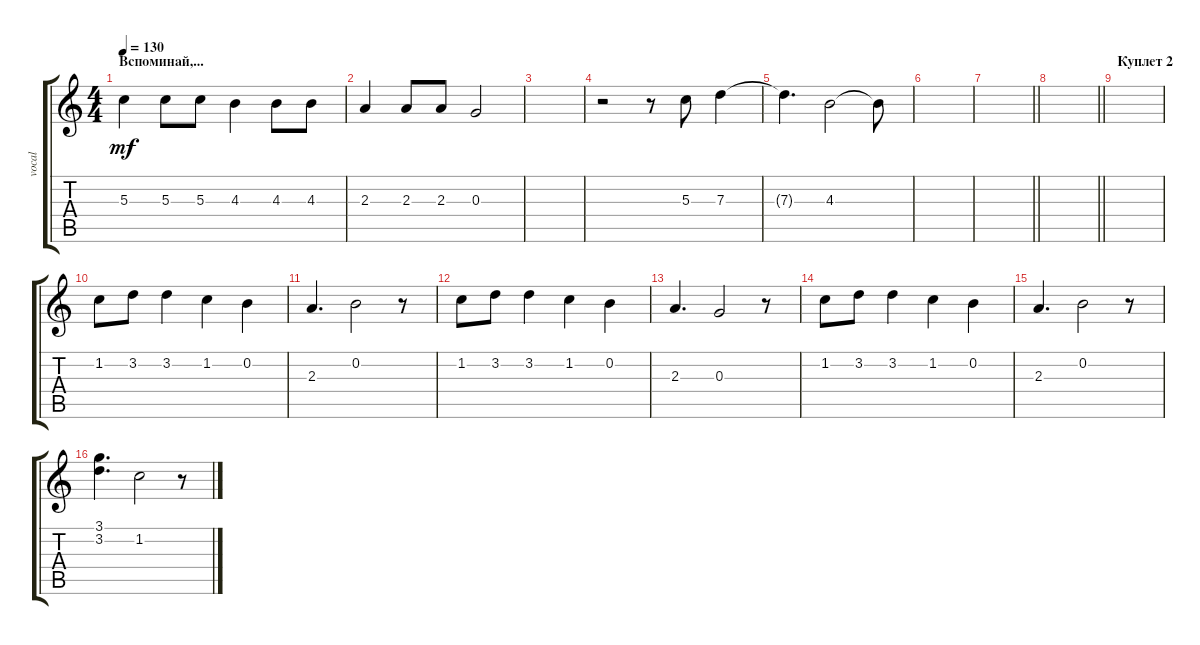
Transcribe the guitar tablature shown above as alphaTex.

\track ("vocal" "vocal") {instrument electricguitarclean}
\staff {score tabs}
\tuning (E4 B3 G3 D3 A2 E2) {hide}
\ts (4 4)
\section ("" "Вспоминай,...")
\tempo 130
\clef g2
\ks c
5.3.4{dy mf} 5.3.8 5.3.8 4.3.4 4.3.8 4.3.8 |
2.3.4 2.3.8 2.3.8 0.3.2 |
|
r.2 r.8 5.3.8 7.3.4 |
7.3{t}.4{d} 4.3.2 4.3{t}.8 |
|
\barLineRight lightlight
|
\barLineRight lightlight
|
\section ("" "Куплет 2")
|
1.2.8 3.2.8 3.2.4 1.2.4 0.2.4 |
2.3.4{d} 0.2.2 r.8 |
1.2.8 3.2.8 3.2.4 1.2.4 0.2.4 |
2.3.4{d} 0.3.2 r.8 |
1.2.8 3.2.8 3.2.4 1.2.4 0.2.4 |
2.3.4{d} 0.2.2 r.8 |
(3.1 3.2).4{d} 1.2.2 r.8
